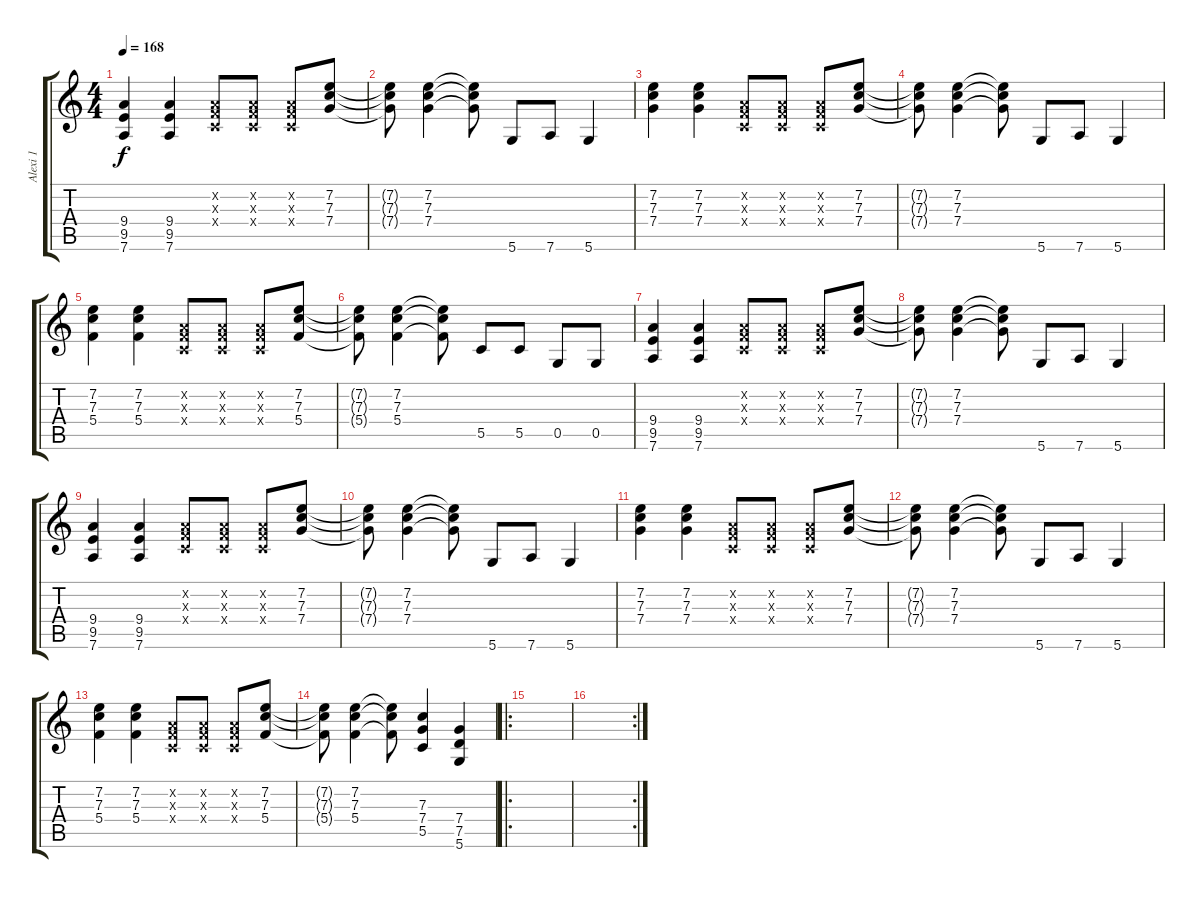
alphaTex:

\track ("Alexi 1" "Alexi 1") {instrument distortionguitar}
\staff {score tabs}
\tuning (D4 A3 F3 C3 G2 D2) {hide}
\ts (4 4)
\tempo 168
\clef g2
\ks c
(9.4 9.5 7.6).4{dy f} (9.4 9.5 7.6).4 (0.2{x} 0.3{x} 0.4{x}).8 (0.2{x} 0.3{x} 0.4{x}).8 (0.2{x} 0.3{x} 0.4{x}).8 (7.2 7.3 7.4).8 |
(7.2{t} 7.3{t} 7.4{t}).8 (7.2 7.3 7.4).4 (7.2{t} 7.3{t} 7.4{t}).8 5.6.8 7.6.8 5.6.4 |
(7.2 7.3 7.4).4 (7.2 7.3 7.4).4 (0.2{x} 0.3{x} 0.4{x}).8 (0.2{x} 0.3{x} 0.4{x}).8 (0.2{x} 0.3{x} 0.4{x}).8 (7.2 7.3 7.4).8 |
(7.2{t} 7.3{t} 7.4{t}).8 (7.2 7.3 7.4).4 (7.2{t} 7.3{t} 7.4{t}).8 5.6.8 7.6.8 5.6.4 |
(7.2 7.3 5.4).4 (7.2 7.3 5.4).4 (0.2{x} 0.3{x} 0.4{x}).8 (0.2{x} 0.3{x} 0.4{x}).8 (0.2{x} 0.3{x} 0.4{x}).8 (7.2 7.3 5.4).8 |
(7.2{t} 7.3{t} 5.4{t}).8 (7.2 7.3 5.4).4 (7.2{t} 7.3{t} 5.4{t}).8 5.5.8 5.5.8 0.5.8 0.5.8 |
(9.4 9.5 7.6).4 (9.4 9.5 7.6).4 (0.2{x} 0.3{x} 0.4{x}).8 (0.2{x} 0.3{x} 0.4{x}).8 (0.2{x} 0.3{x} 0.4{x}).8 (7.2 7.3 7.4).8 |
(7.2{t} 7.3{t} 7.4{t}).8 (7.2 7.3 7.4).4 (7.2{t} 7.3{t} 7.4{t}).8 5.6.8 7.6.8 5.6.4 |
(9.4 9.5 7.6).4 (9.4 9.5 7.6).4 (0.2{x} 0.3{x} 0.4{x}).8 (0.2{x} 0.3{x} 0.4{x}).8 (0.2{x} 0.3{x} 0.4{x}).8 (7.2 7.3 7.4).8 |
(7.2{t} 7.3{t} 7.4{t}).8 (7.2 7.3 7.4).4 (7.2{t} 7.3{t} 7.4{t}).8 5.6.8 7.6.8 5.6.4 |
(7.2 7.3 7.4).4 (7.2 7.3 7.4).4 (0.2{x} 0.3{x} 0.4{x}).8 (0.2{x} 0.3{x} 0.4{x}).8 (0.2{x} 0.3{x} 0.4{x}).8 (7.2 7.3 7.4).8 |
(7.2{t} 7.3{t} 7.4{t}).8 (7.2 7.3 7.4).4 (7.2{t} 7.3{t} 7.4{t}).8 5.6.8 7.6.8 5.6.4 |
(7.2 7.3 5.4).4 (7.2 7.3 5.4).4 (0.2{x} 0.3{x} 0.4{x}).8 (0.2{x} 0.3{x} 0.4{x}).8 (0.2{x} 0.3{x} 0.4{x}).8 (7.2 7.3 5.4).8 |
(7.2{t} 7.3{t} 5.4{t}).8 (7.2 7.3 5.4).4 (7.2{t} 7.3{t} 5.4{t}).8 (7.3 7.4 5.5).4 (7.4 7.5 5.6).4 |
\ro
|
\rc 2
